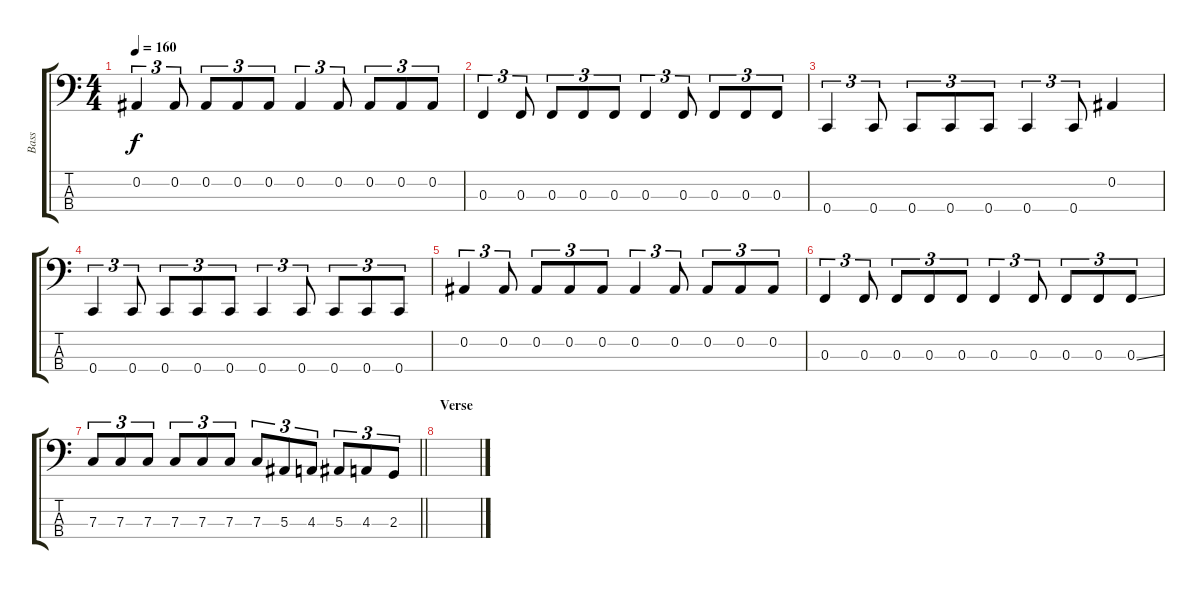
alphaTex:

\track ("Bass" "Bass") {instrument electricbasspick}
\staff {score tabs}
\tuning (Eb2 Bb1 F1 C1) {hide}
\ts (4 4)
\tempo 160
\clef f4
\ks c
0.2.4{tu (3 2) dy f} 0.2.8{tu (3 2)} 0.2.8{tu (3 2)} 0.2.8{tu (3 2)} 0.2.8{tu (3 2)} 0.2.4{tu (3 2)} 0.2.8{tu (3 2)} 0.2.8{tu (3 2)} 0.2.8{tu (3 2)} 0.2.8{tu (3 2)} |
0.3.4{tu (3 2)} 0.3.8{tu (3 2)} 0.3.8{tu (3 2)} 0.3.8{tu (3 2)} 0.3.8{tu (3 2)} 0.3.4{tu (3 2)} 0.3.8{tu (3 2)} 0.3.8{tu (3 2)} 0.3.8{tu (3 2)} 0.3.8{tu (3 2)} |
0.4.4{tu (3 2)} 0.4.8{tu (3 2)} 0.4.8{tu (3 2)} 0.4.8{tu (3 2)} 0.4.8{tu (3 2)} 0.4.4{tu (3 2)} 0.4.8{tu (3 2)} 0.2.4 |
0.4.4{tu (3 2)} 0.4.8{tu (3 2)} 0.4.8{tu (3 2)} 0.4.8{tu (3 2)} 0.4.8{tu (3 2)} 0.4.4{tu (3 2)} 0.4.8{tu (3 2)} 0.4.8{tu (3 2)} 0.4.8{tu (3 2)} 0.4.8{tu (3 2)} |
0.2.4{tu (3 2)} 0.2.8{tu (3 2)} 0.2.8{tu (3 2)} 0.2.8{tu (3 2)} 0.2.8{tu (3 2)} 0.2.4{tu (3 2)} 0.2.8{tu (3 2)} 0.2.8{tu (3 2)} 0.2.8{tu (3 2)} 0.2.8{tu (3 2)} |
0.3.4{tu (3 2)} 0.3.8{tu (3 2)} 0.3.8{tu (3 2)} 0.3.8{tu (3 2)} 0.3.8{tu (3 2)} 0.3.4{tu (3 2)} 0.3.8{tu (3 2)} 0.3.8{tu (3 2)} 0.3.8{tu (3 2)} 0.3{ss}.8{tu (3 2)} |
\barLineRight lightlight
7.3.8{tu (3 2)} 7.3.8{tu (3 2)} 7.3.8{tu (3 2)} 7.3.8{tu (3 2)} 7.3.8{tu (3 2)} 7.3.8{tu (3 2)} 7.3.8{tu (3 2)} 5.3.8{tu (3 2)} 4.3.8{tu (3 2)} 5.3.8{tu (3 2)} 4.3.8{tu (3 2)} 2.3.8{tu (3 2)} |
\section ("" "Verse")
